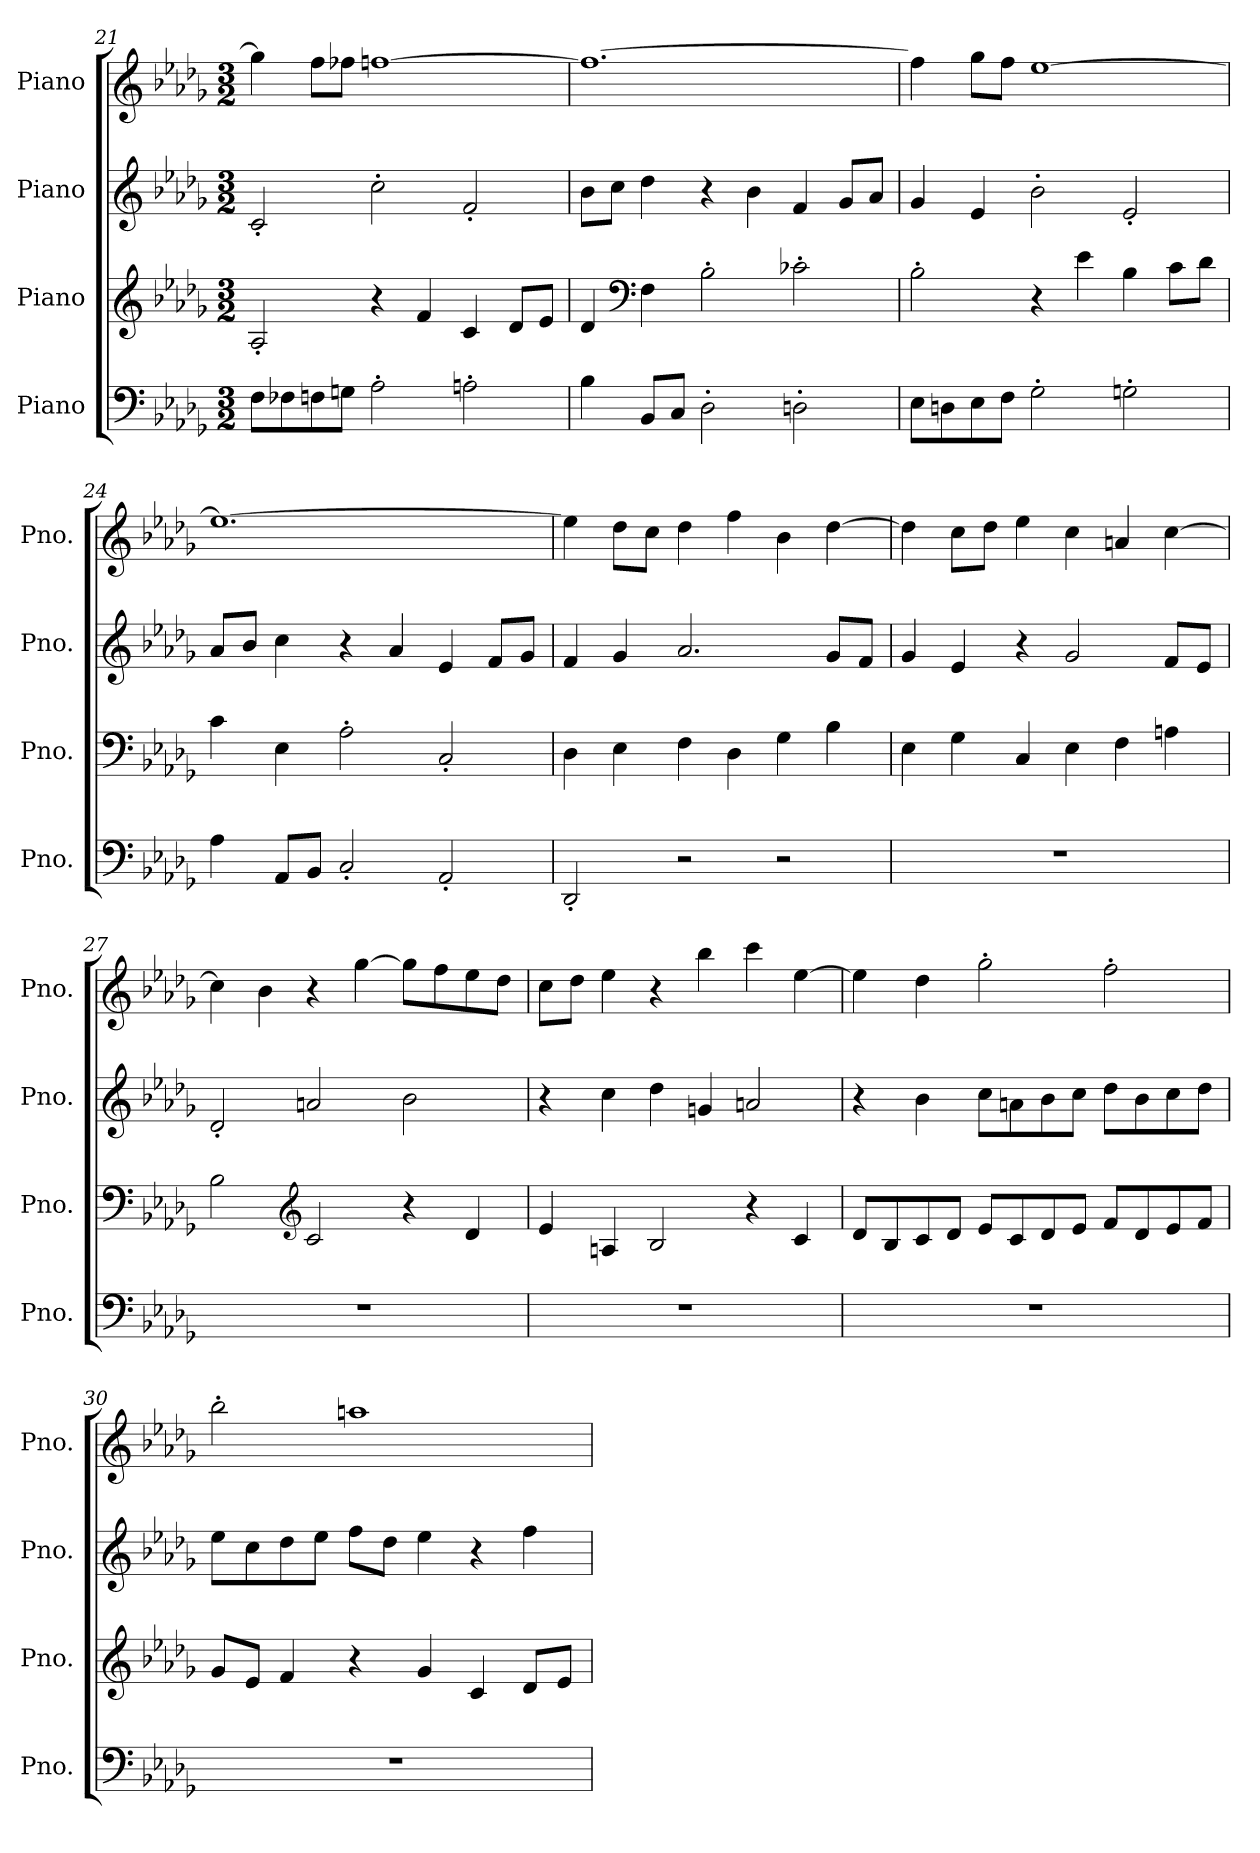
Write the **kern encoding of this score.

**kern	**kern	**kern	**kern
*part4	*part3	*part2	*part1
*staff4	*staff3	*staff2	*staff1
*I"Piano	*I"Piano	*I"Piano	*I"Piano
*I'Pno.	*I'Pno.	*I'Pno.	*I'Pno.
*clefF4	*clefG2	*clefG2	*clefG2
*k[b-e-a-d-g-]	*k[b-e-a-d-g-]	*k[b-e-a-d-g-]	*k[b-e-a-d-g-]
*M3/2	*M3/2	*M3/2	*M3/2
=21	=21	=21	=21
8F\L	2A-'/	2c'/	4gg\]
8F-X\	.	.	.
8Fn\	.	.	8ff\L
8Gn\J	.	.	8ff-X\J
2A-'\	4r	2cc'\	[1ffn
.	4f/	.	.
2An'\	4c/	2f'/	.
.	8d-/L	.	.
.	8e-/J	.	.
=22	=22	=22	=22
4B-\	4d-/	8b-\L	1.ff_
.	.	8cc\J	.
*	*clefF4	*	*
8BB-/L	4F\	4dd-\	.
8C/J	.	.	.
2D-'\	2B-'\	4r	.
.	.	4b-\	.
2Dn'\	2c-X'\	4f/	.
.	.	8g-/L	.
.	.	8a-/J	.
!!LO:LB:g=z
=23	=23	=23	=23
8E-\L	2B-'\	4g-/	4ff\]
8Dn\	.	.	.
8E-\	.	4e-/	8gg-\L
8F\J	.	.	8ff\J
2G-'\	4r	2b-'\	[1ee-
.	4e-\	.	.
2Gn'\	4B-\	2e-'/	.
.	8c\L	.	.
.	8d-\J	.	.
=24	=24	=24	=24
4A-\	4c\	8a-/L	1.ee-_
.	.	8b-/J	.
8AA-/L	4E-\	4cc\	.
8BB-/J	.	.	.
2C'/	2A-'\	4r	.
.	.	4a-/	.
2AA-'/	2C'/	4e-/	.
.	.	8f/L	.
.	.	8g-/J	.
=25	=25	=25	=25
2DD-'/	4D-\	4f/	4ee-\]
.	4E-\	4g-/	8dd-\L
.	.	.	8cc\J
2r	4F\	2.a-/	4dd-\
.	4D-\	.	4ff\
2r	4G-\	.	4b-\
.	4B-\	8g-/L	[4dd-\
.	.	8f/J	.
=26	=26	=26	=26
1.r	4E-\	4g-/	4dd-\]
.	4G-\	4e-/	8cc\L
.	.	.	8dd-\J
.	4C/	4r	4ee-\
.	4E-\	2g-/	4cc\
.	4F\	.	4an/
.	4An\	8f/L	[4cc\
.	.	8e-/J	.
!!LO:LB:g=z
=27	=27	=27	=27
1.r	2B-\	2d-'/	4cc\]
.	.	.	4b-\
*	*clefG2	*	*
.	2c/	2an/	4r
.	.	.	[4gg-\
.	4r	2b-\	8gg-\L]
.	.	.	8ff\
.	4d-/	.	8ee-\
.	.	.	8dd-\J
=28	=28	=28	=28
1.r	4e-/	4r	8cc\L
.	.	.	8dd-\J
.	4An/	4cc\	4ee-\
.	2B-/	4dd-\	4r
.	.	4gn/	4bb-\
.	4r	2an/	4ccc\
.	4c/	.	[4ee-\
=29	=29	=29	=29
1.r	8d-/L	4r	4ee-\]
.	8B-/	.	.
.	8c/	4b-\	4dd-\
.	8d-/J	.	.
.	8e-/L	8cc\L	2gg-'\
.	8c/	8an\	.
.	8d-/	8b-\	.
.	8e-/J	8cc\J	.
.	8f/L	8dd-\L	2ff'\
.	8d-/	8b-\	.
.	8e-/	8cc\	.
.	8f/J	8dd-\J	.
!!LO:PB:g=z
=30	=30	=30	=30
1.r	8g-/L	8ee-\L	2bb-'\
.	8e-/J	8cc\	.
.	4f/	8dd-\	.
.	.	8ee-\J	.
.	4r	8ff\L	1aan
.	.	8dd-\J	.
.	4g-/	4ee-\	.
.	4c/	4r	.
.	8d-/L	4ff\	.
.	8e-/J	.	.
=	=	=	=
*-	*-	*-	*-
